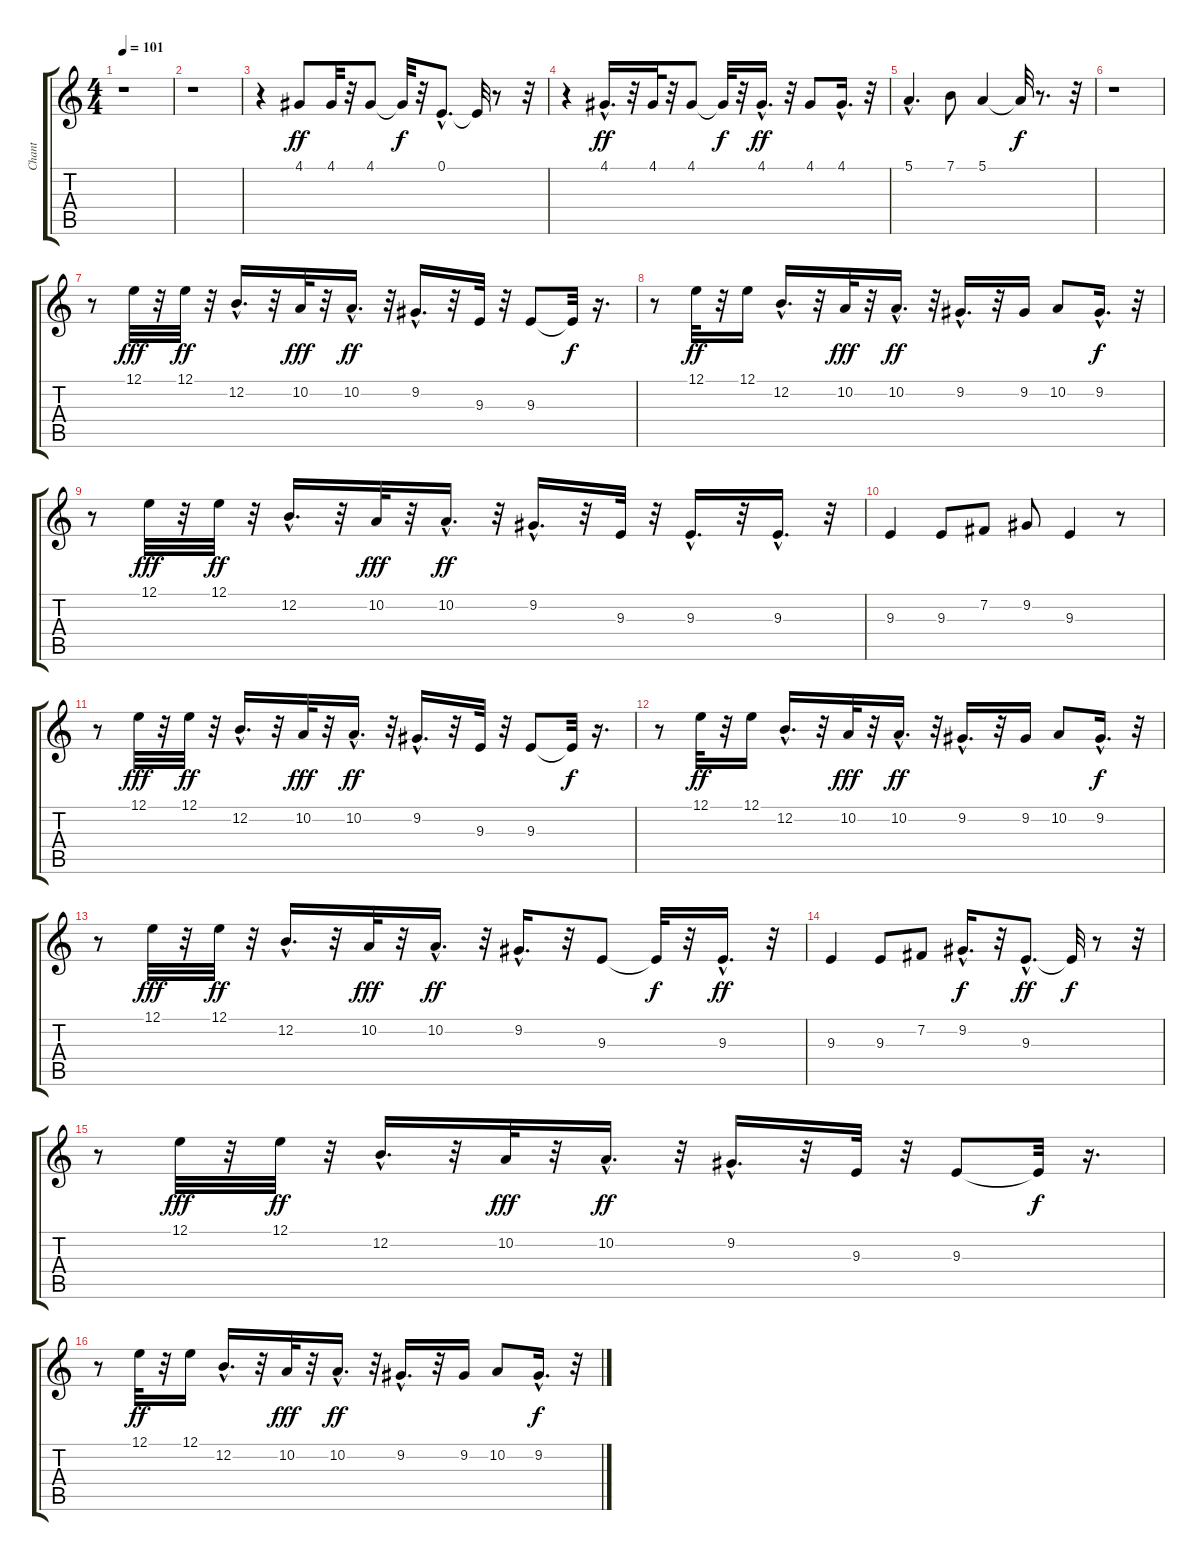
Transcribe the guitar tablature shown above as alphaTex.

\track ("Chant" "Chant") {instrument synthbrass1}
\staff {score tabs}
\tuning (E4 B3 G3 D3 A2 E2) {hide}
\ts (4 4)
\tempo 101
\clef g2
\ks c
r.1{dy ff} |
r.1 |
r.4 4.1.8 4.1.32 r.32 4.1.8 4.1{t}.32{dy f} r.32 0.1{hac}.8{d} 0.1{t}.32 r.8 r.32 |
r.4 4.1{hac}.16{d dy ff} r.32 4.1.32 r.32 4.1.8 4.1{t}.32{dy f} r.32 4.1{hac}.16{d dy ff} r.32 4.1.8 4.1{hac}.16{d} r.32 |
5.1{hac}.4{d} 7.1.8 5.1.4 5.1{t}.32{dy f} r.8{d} r.32 |
r.1 |
r.8 12.1.32{dy fff} r.32 12.1.32{dy ff} r.32 12.2{hac}.16{d} r.32 10.2.32{dy fff} r.32 10.2{hac}.16{d dy ff} r.32 9.2{hac}.16{d} r.32 9.3.32 r.32 9.3.8 9.3{t}.32{dy f} r.16{d} |
r.8 12.1.32{dy ff} r.32 12.1.16 12.2{hac}.16{d} r.32 10.2.32{dy fff} r.32 10.2{hac}.16{d dy ff} r.32 9.2{hac}.16{d} r.32 9.2.16 10.2.8 9.2{hac}.16{d dy f} r.32 |
r.8 12.1.32{dy fff} r.32 12.1.32{dy ff} r.32 12.2{hac}.16{d} r.32 10.2.32{dy fff} r.32 10.2{hac}.16{d dy ff} r.32 9.2{hac}.16{d} r.32 9.3.32 r.32 9.3{hac}.16{d} r.32 9.3{hac}.16{d} r.32 |
9.3.4 9.3.8 7.2.8 9.2.8 9.3.4 r.8 |
r.8 12.1.32{dy fff} r.32 12.1.32{dy ff} r.32 12.2{hac}.16{d} r.32 10.2.32{dy fff} r.32 10.2{hac}.16{d dy ff} r.32 9.2{hac}.16{d} r.32 9.3.32 r.32 9.3.8 9.3{t}.32{dy f} r.16{d} |
r.8 12.1.32{dy ff} r.32 12.1.16 12.2{hac}.16{d} r.32 10.2.32{dy fff} r.32 10.2{hac}.16{d dy ff} r.32 9.2{hac}.16{d} r.32 9.2.16 10.2.8 9.2{hac}.16{d dy f} r.32 |
r.8 12.1.32{dy fff} r.32 12.1.32{dy ff} r.32 12.2{hac}.16{d} r.32 10.2.32{dy fff} r.32 10.2{hac}.16{d dy ff} r.32 9.2{hac}.16{d} r.32 9.3.8 9.3{t}.32{dy f} r.32 9.3{hac}.16{d dy ff} r.32 |
9.3.4 9.3.8 7.2.8 9.2{hac}.16{d dy f} r.32 9.3{hac}.8{d dy ff} 9.3{t}.32{dy f} r.8 r.32 |
r.8 12.1.32{dy fff} r.32 12.1.32{dy ff} r.32 12.2{hac}.16{d} r.32 10.2.32{dy fff} r.32 10.2{hac}.16{d dy ff} r.32 9.2{hac}.16{d} r.32 9.3.32 r.32 9.3.8 9.3{t}.32{dy f} r.16{d} |
r.8 12.1.32{dy ff} r.32 12.1.16 12.2{hac}.16{d} r.32 10.2.32{dy fff} r.32 10.2{hac}.16{d dy ff} r.32 9.2{hac}.16{d} r.32 9.2.16 10.2.8 9.2{hac}.16{d dy f} r.32
